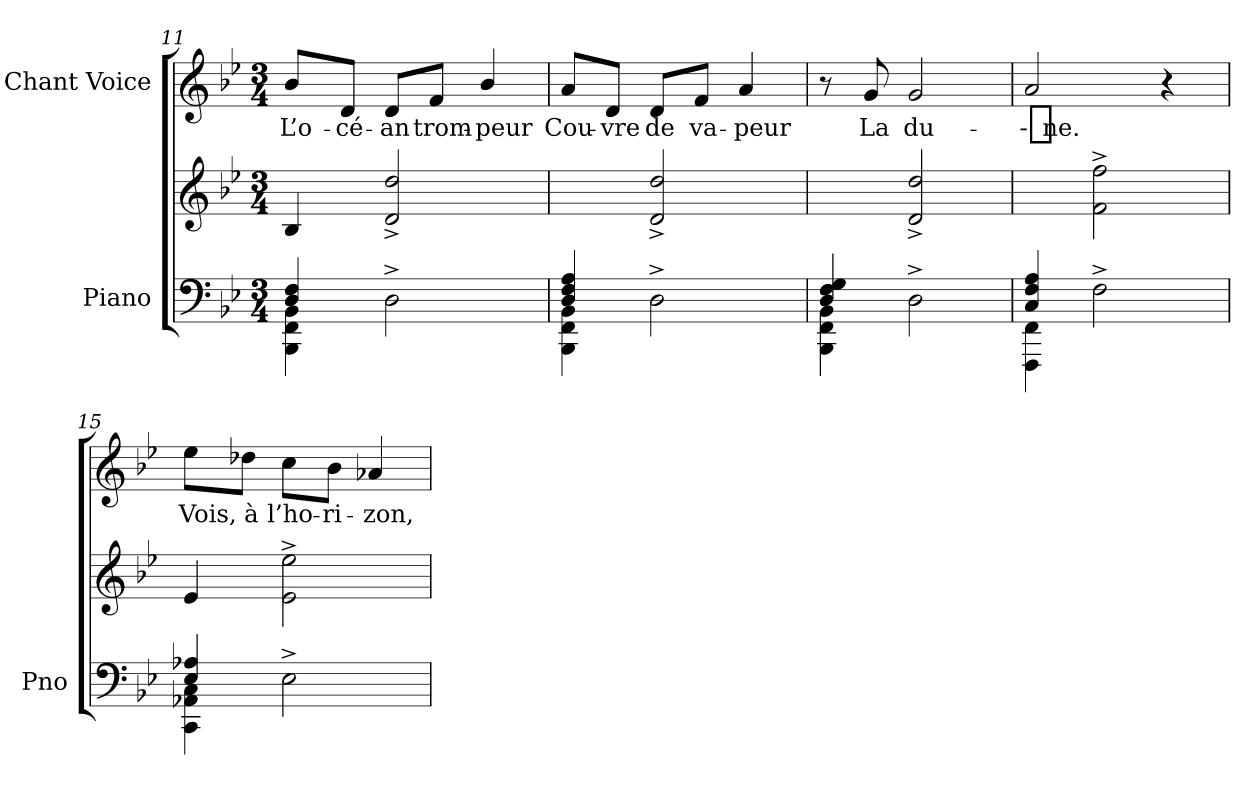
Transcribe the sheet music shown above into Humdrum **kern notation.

**kern	**kern	**kern	**text
*part2	*part2	*part1	*part1
*staff3	*staff2	*staff1	*staff1
*I"Piano	*	*I"Chant Voice	*
*I'Pno	*	*	*
*clefF4	*clefG2	*clefG2	*
*k[b-e-]	*k[b-e-]	*k[b-e-]	*
*M3/4	*M3/4	*M3/4	*
=11	=11	=11	=11
*^	*	*	*
!	!	!	!	!LO:LY:b
4D/ 4F/	4BBB-\ 4FF\ 4BB-\	4B-/	8b-/L	L’o-
!	!	!	!	!LO:LY:b
.	.	.	8d/J	-cé-
!	!	!	!	!LO:LY:b
2rCCyy	2D^\	2d/^ 2dd/^	8d/L	-an
!	!	!	!	!LO:LY:b
.	.	.	8f/J	trom-
!	!	!	!	!LO:LY:b
.	.	.	4b-/	-peur
=12	=12	=12	=12	=12
!	!	!	!	!LO:LY:b
4D/ 4F/ 4A/	4BBB-\ 4FF\ 4BB-\	4ryy	8a/L	Cou-
!	!	!	!	!LO:LY:b
.	.	.	8d/J	-vre
!	!	!	!	!LO:LY:b
2ryy	2D^\	2d/^ 2dd/^	8d/L	de
!	!	!	!	!LO:LY:b
.	.	.	8f/J	va-
!	!	!	!	!LO:LY:b
.	.	.	4a/	-peur
=13	=13	=13	=13	=13
4D/ 4F/ 4G/	4BBB-\ 4FF\ 4BB-\	4ryy	8r	.
!	!	!	!	!LO:LY:b
.	.	.	8g/	La
!	!	!	!	!LO:LY:b
2ryy	2D^\	2d/^ 2dd/^	2g/	du-
!!LO:LB:g=z
=14	=14	=14	=14	=14
!	!	!	!	!LO:LY:b
4C/ 4F/ 4A/	4FFF\ 4FF\	4ryy	2a/	-- ne.
2ryy	2F^\	2f\^ 2ff\^	.	.
.	.	.	4r	.
=15	=15	=15	=15	=15
!	!	!	!	!LO:LY:b
4E-/ 4A-X/	4CC\ 4AA-X\ 4C\	4e-/	8ee-\L	Vois,
!	!	!	!	!LO:LY:b
.	.	.	8dd-X\J	à
!	!	!	!	!LO:LY:b
2rCCyy	2E-^\	2e-\^ 2ee-\^	8cc\L	l’ho-
!	!	!	!	!LO:LY:b
.	.	.	8b-\J	-ri-
!	!	!	!	!LO:LY:b
.	.	.	4a-X/	-zon,
*v	*v	*	*	*
=	=	=	=
*-	*-	*-	*-
